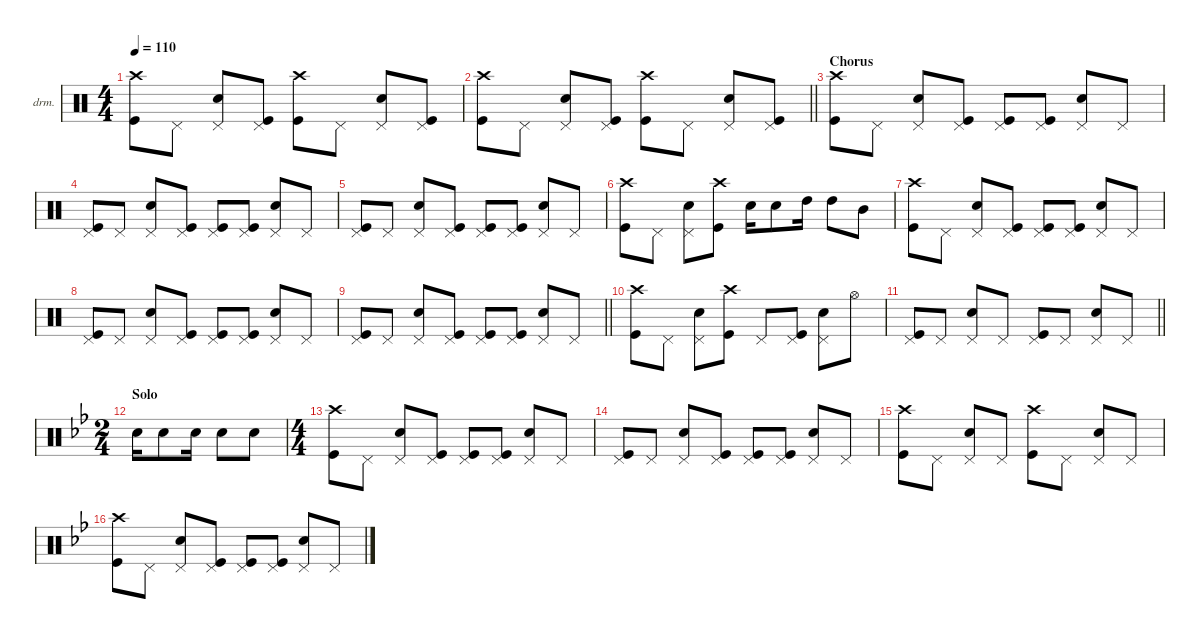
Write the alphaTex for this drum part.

\defaultSystemsLayout 4
\hideDynamics
\bracketExtendMode nobrackets
\firstSystemTrackNameOrientation horizontal
\otherSystemsTrackNameOrientation horizontal
\track ("Trommer" "drm.") {instrument percussion}
\staff {score}
\articulation defaults
\ts (4 4)
\tempo 110
\clef neutral
\ks c
("Crash high (hit)" "Kick (hit)").8{dy f beam Down} "Pedal Hi-Hat (hit)".8{beam Down} ("Pedal Hi-Hat (hit)" "Snare (hit) 2").8{beam Up} ("Pedal Hi-Hat (hit)" "Kick (hit)").8{beam Up} ("Crash high (hit)" "Kick (hit)").8{beam Down} "Pedal Hi-Hat (hit)".8{beam Down} ("Pedal Hi-Hat (hit)" "Snare (hit) 2").8{beam Up} ("Pedal Hi-Hat (hit)" "Kick (hit)").8{beam Up} |
\barLineRight lightlight
("Crash high (hit)" "Kick (hit)").8{beam Down} "Pedal Hi-Hat (hit)".8{beam Down} ("Pedal Hi-Hat (hit)" "Snare (hit) 2").8{beam Up} ("Pedal Hi-Hat (hit)" "Kick (hit)").8{beam Up} ("Crash high (hit)" "Kick (hit)").8{beam Down} "Pedal Hi-Hat (hit)".8{beam Down} ("Pedal Hi-Hat (hit)" "Snare (hit) 2").8{beam Up} ("Pedal Hi-Hat (hit)" "Kick (hit)").8{beam Up} |
\section ("" "Chorus")
("Crash high (hit)" "Kick (hit)").8{beam Down} "Pedal Hi-Hat (hit)".8{beam Down} ("Pedal Hi-Hat (hit)" "Snare (hit) 2").8{beam Up} ("Pedal Hi-Hat (hit)" "Kick (hit)").8{beam Up} ("Pedal Hi-Hat (hit)" "Kick (hit)").8{beam Up} ("Pedal Hi-Hat (hit)" "Kick (hit)").8{beam Up} ("Pedal Hi-Hat (hit)" "Snare (hit) 2").8{beam Up} "Pedal Hi-Hat (hit)".8{beam Up} |
("Pedal Hi-Hat (hit)" "Kick (hit)").8{beam Up} "Pedal Hi-Hat (hit)".8{beam Up} ("Pedal Hi-Hat (hit)" "Snare (hit) 2").8{beam Up} ("Pedal Hi-Hat (hit)" "Kick (hit)").8{beam Up} ("Pedal Hi-Hat (hit)" "Kick (hit)").8{beam Up} ("Pedal Hi-Hat (hit)" "Kick (hit)").8{beam Up} ("Pedal Hi-Hat (hit)" "Snare (hit) 2").8{beam Up} "Pedal Hi-Hat (hit)".8{beam Up} |
("Pedal Hi-Hat (hit)" "Kick (hit)").8{beam Up} "Pedal Hi-Hat (hit)".8{beam Up} ("Pedal Hi-Hat (hit)" "Snare (hit) 2").8{beam Up} ("Pedal Hi-Hat (hit)" "Kick (hit)").8{beam Up} ("Pedal Hi-Hat (hit)" "Kick (hit)").8{beam Up} ("Pedal Hi-Hat (hit)" "Kick (hit)").8{beam Up} ("Pedal Hi-Hat (hit)" "Snare (hit) 2").8{beam Up} "Pedal Hi-Hat (hit)".8{beam Up} |
("Crash high (hit)" "Kick (hit)").8{beam Down} "Pedal Hi-Hat (hit)".8{beam Down} ("Pedal Hi-Hat (hit)" "Snare (hit) 2").8{beam Down} ("Crash high (hit)" "Kick (hit)").8{beam Down} "Snare (hit) 2".16{beam Down} "Snare (hit) 2".8{beam Down} "High Tom (hit)".16{beam Down} "High Tom (hit)".8{beam Down} "Mid Tom (hit)".8{beam Down} |
("Crash high (hit)" "Kick (hit)").8{beam Down} "Pedal Hi-Hat (hit)".8{beam Down} ("Pedal Hi-Hat (hit)" "Snare (hit) 2").8{beam Up} ("Pedal Hi-Hat (hit)" "Kick (hit)").8{beam Up} ("Pedal Hi-Hat (hit)" "Kick (hit)").8{beam Up} ("Pedal Hi-Hat (hit)" "Kick (hit)").8{beam Up} ("Pedal Hi-Hat (hit)" "Snare (hit) 2").8{beam Up} "Pedal Hi-Hat (hit)".8{beam Up} |
("Pedal Hi-Hat (hit)" "Kick (hit)").8{beam Up} "Pedal Hi-Hat (hit)".8{beam Up} ("Pedal Hi-Hat (hit)" "Snare (hit) 2").8{beam Up} ("Pedal Hi-Hat (hit)" "Kick (hit)").8{beam Up} ("Pedal Hi-Hat (hit)" "Kick (hit)").8{beam Up} ("Pedal Hi-Hat (hit)" "Kick (hit)").8{beam Up} ("Pedal Hi-Hat (hit)" "Snare (hit) 2").8{beam Up} "Pedal Hi-Hat (hit)".8{beam Up} |
\barLineRight lightlight
("Pedal Hi-Hat (hit)" "Kick (hit)").8{beam Up} "Pedal Hi-Hat (hit)".8{beam Up} ("Pedal Hi-Hat (hit)" "Snare (hit) 2").8{beam Up} ("Pedal Hi-Hat (hit)" "Kick (hit)").8{beam Up} ("Pedal Hi-Hat (hit)" "Kick (hit)").8{beam Up} ("Pedal Hi-Hat (hit)" "Kick (hit)").8{beam Up} ("Pedal Hi-Hat (hit)" "Snare (hit) 2").8{beam Up} "Pedal Hi-Hat (hit)".8{beam Up} |
("Crash high (hit)" "Kick (hit)").8{beam Down} "Pedal Hi-Hat (hit)".8{beam Down} ("Pedal Hi-Hat (hit)" "Snare (hit) 2").8{beam Down} ("Crash high (hit)" "Kick (hit)").8{beam Down} "Pedal Hi-Hat (hit)".8{beam Up} ("Pedal Hi-Hat (hit)" "Kick (hit)").8{beam Up} ("Pedal Hi-Hat (hit)" "Snare (hit) 2").8{beam Down} "Hi-Hat (open)".8{beam Down} |
\barLineRight lightlight
("Pedal Hi-Hat (hit)" "Kick (hit)").8{beam Up} "Pedal Hi-Hat (hit)".8{beam Up} ("Pedal Hi-Hat (hit)" "Snare (hit) 2").8{beam Up} "Pedal Hi-Hat (hit)".8{beam Up} ("Pedal Hi-Hat (hit)" "Kick (hit)").8{beam Up} "Pedal Hi-Hat (hit)".8{beam Up} ("Pedal Hi-Hat (hit)" "Snare (hit) 2").8{beam Up} "Pedal Hi-Hat (hit)".8{beam Up} |
\ts (2 4)
\beaming (8 2 2 2 2)
\section ("" "Solo")
\ks bb "Snare (hit) 2"{acc forcenatural}.16{beam Down} "Snare (hit) 2"{acc forcenatural}.8{beam Down} "Snare (hit) 2"{acc forcenatural}.16{beam Down} "Snare (hit) 2"{acc forcenatural}.8{beam Down} "Snare (hit) 2"{acc forcenatural}.8{beam Down}
|
\ts (4 4)
\beaming (8 2 2 2 2)
("Crash high (hit)"{acc forcenatural} "Kick (hit)"{acc forcenatural}).8{beam Down} "Pedal Hi-Hat (hit)"{acc forcenatural}.8{beam Down} ("Pedal Hi-Hat (hit)"{acc forcenatural} "Snare (hit) 2"{acc forcenatural}).8{beam Up} ("Pedal Hi-Hat (hit)"{acc forcenatural} "Kick (hit)"{acc forcenatural}).8{beam Up} ("Pedal Hi-Hat (hit)"{acc forcenatural} "Kick (hit)"{acc forcenatural}).8{beam Up} ("Pedal Hi-Hat (hit)"{acc forcenatural} "Kick (hit)"{acc forcenatural}).8{beam Up} ("Pedal Hi-Hat (hit)"{acc forcenatural} "Snare (hit) 2"{acc forcenatural}).8{beam Up} "Pedal Hi-Hat (hit)"{acc forcenatural}.8{beam Up} |
("Pedal Hi-Hat (hit)"{acc forcenatural} "Kick (hit)"{acc forcenatural}).8{beam Up} "Pedal Hi-Hat (hit)"{acc forcenatural}.8{beam Up} ("Pedal Hi-Hat (hit)"{acc forcenatural} "Snare (hit) 2"{acc forcenatural}).8{beam Up} ("Pedal Hi-Hat (hit)"{acc forcenatural} "Kick (hit)"{acc forcenatural}).8{beam Up} ("Pedal Hi-Hat (hit)"{acc forcenatural} "Kick (hit)"{acc forcenatural}).8{beam Up} ("Pedal Hi-Hat (hit)"{acc forcenatural} "Kick (hit)"{acc forcenatural}).8{beam Up} ("Pedal Hi-Hat (hit)"{acc forcenatural} "Snare (hit) 2"{acc forcenatural}).8{beam Up} "Pedal Hi-Hat (hit)"{acc forcenatural}.8{beam Up} |
("Crash high (hit)"{acc forcenatural} "Kick (hit)"{acc forcenatural}).8{beam Down} "Pedal Hi-Hat (hit)"{acc forcenatural}.8{beam Down} ("Pedal Hi-Hat (hit)"{acc forcenatural} "Snare (hit) 2"{acc forcenatural}).8{beam Up} "Pedal Hi-Hat (hit)"{acc forcenatural}.8{beam Up} ("Crash high (hit)"{acc forcenatural} "Kick (hit)"{acc forcenatural}).8{beam Down} "Pedal Hi-Hat (hit)"{acc forcenatural}.8{beam Down} ("Pedal Hi-Hat (hit)"{acc forcenatural} "Snare (hit) 2"{acc forcenatural}).8{beam Up} "Pedal Hi-Hat (hit)"{acc forcenatural}.8{beam Up} |
("Crash high (hit)"{acc forcenatural} "Kick (hit)"{acc forcenatural}).8{beam Down} "Pedal Hi-Hat (hit)"{acc forcenatural}.8{beam Down} ("Pedal Hi-Hat (hit)"{acc forcenatural} "Snare (hit) 2"{acc forcenatural}).8{beam Up} ("Pedal Hi-Hat (hit)"{acc forcenatural} "Kick (hit)"{acc forcenatural}).8{beam Up} ("Pedal Hi-Hat (hit)"{acc forcenatural} "Kick (hit)"{acc forcenatural}).8{beam Up} ("Pedal Hi-Hat (hit)"{acc forcenatural} "Kick (hit)"{acc forcenatural}).8{beam Up} ("Pedal Hi-Hat (hit)"{acc forcenatural} "Snare (hit) 2"{acc forcenatural}).8{beam Up} "Pedal Hi-Hat (hit)"{acc forcenatural}.8{beam Up}
